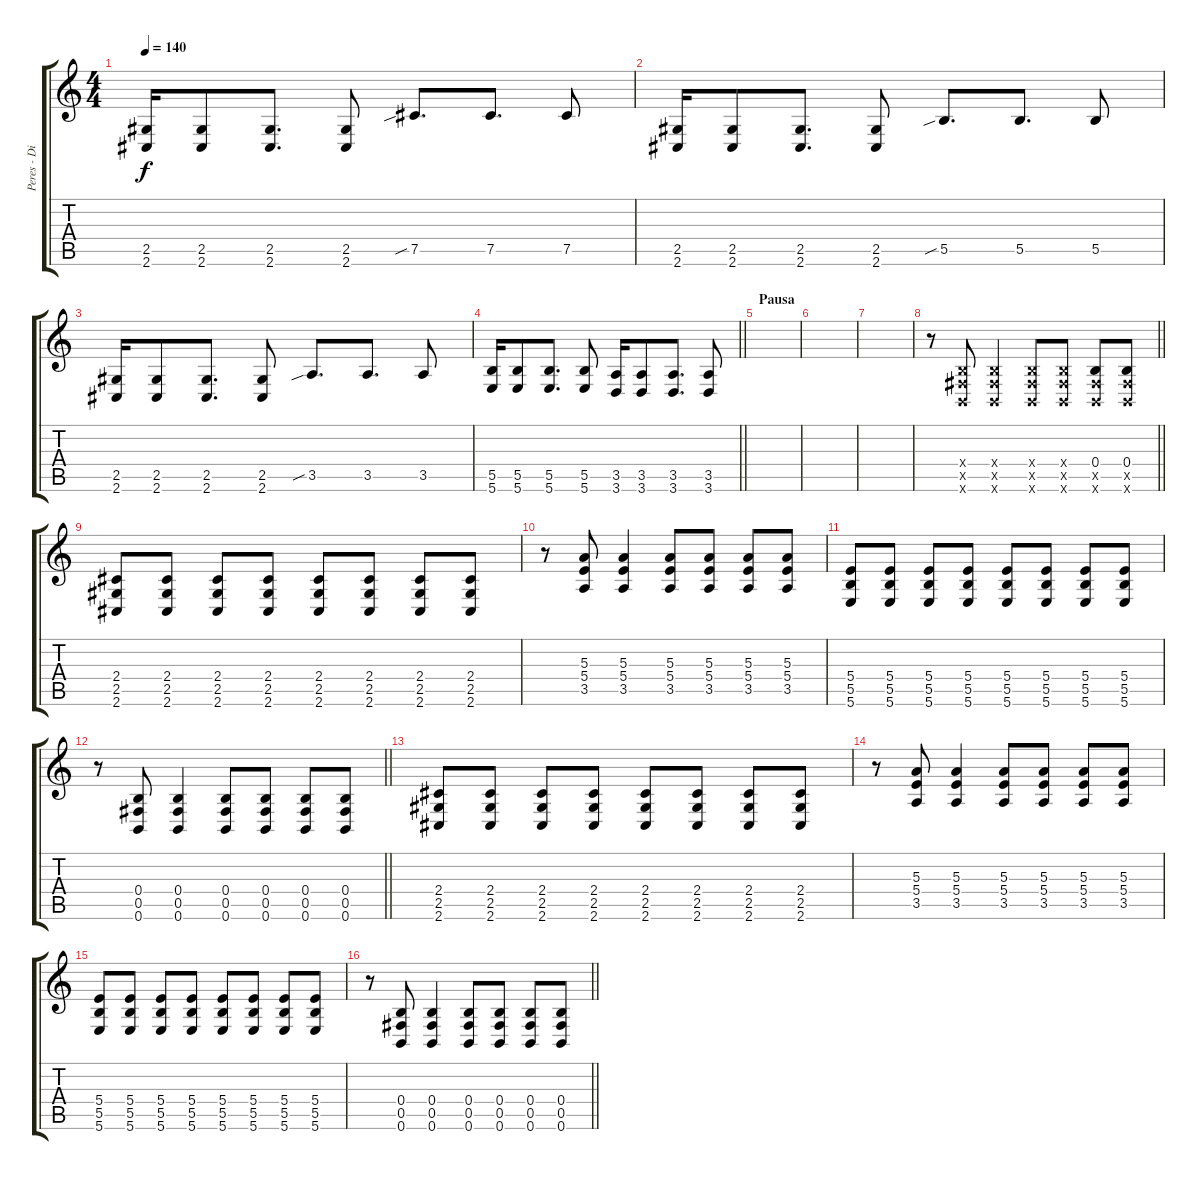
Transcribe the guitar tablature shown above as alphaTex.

\track ("Peres - Distorção" "Peres - Di") {instrument distortionguitar}
\staff {score tabs}
\tuning (Db4 Ab3 E3 B2 Gb2 B1) {hide}
\ts (4 4)
\tempo 140
\clef g2
\ks c
(2.5 2.6).16{dy f} (2.5 2.6).8 (2.5 2.6).8{d} (2.5 2.6).8 7.5{sib}.8{d} 7.5.8{d} 7.5.8 |
(2.5 2.6).16 (2.5 2.6).8 (2.5 2.6).8{d} (2.5 2.6).8 5.5{sib}.8{d} 5.5.8{d} 5.5.8 |
(2.5 2.6).16 (2.5 2.6).8 (2.5 2.6).8{d} (2.5 2.6).8 3.5{sib}.8{d} 3.5.8{d} 3.5.8 |
\barLineRight lightlight
(5.5 5.6).16 (5.5 5.6).8 (5.5 5.6).8{d} (5.5 5.6).8 (3.5 3.6).16 (3.5 3.6).8 (3.5 3.6).8{d} (3.5 3.6).8 |
\section ("" "Pausa")
|
|
|
\barLineRight lightlight
r.8 (0.4{x} 0.5{x} 0.6{x}).8 (0.4{x} 0.5{x} 0.6{x}).4 (0.4{x} 0.5{x} 0.6{x}).8 (0.4{x} 0.5{x} 0.6{x}).8 (0.4 0.5{x} 0.6{x}).8 (0.4 0.5{x} 0.6{x}).8 |
(2.4 2.5 2.6).8 (2.4 2.5 2.6).8 (2.4 2.5 2.6).8 (2.4 2.5 2.6).8 (2.4 2.5 2.6).8 (2.4 2.5 2.6).8 (2.4 2.5 2.6).8 (2.4 2.5 2.6).8 |
r.8 (5.3 5.4 3.5).8 (5.3 5.4 3.5).4 (5.3 5.4 3.5).8 (5.3 5.4 3.5).8 (5.3 5.4 3.5).8 (5.3 5.4 3.5).8 |
(5.4 5.5 5.6).8 (5.4 5.5 5.6).8 (5.4 5.5 5.6).8 (5.4 5.5 5.6).8 (5.4 5.5 5.6).8 (5.4 5.5 5.6).8 (5.4 5.5 5.6).8 (5.4 5.5 5.6).8 |
\barLineRight lightlight
r.8 (0.4 0.5 0.6).8 (0.4 0.5 0.6).4 (0.4 0.5 0.6).8 (0.4 0.5 0.6).8 (0.4 0.5 0.6).8 (0.4 0.5 0.6).8 |
(2.4 2.5 2.6).8 (2.4 2.5 2.6).8 (2.4 2.5 2.6).8 (2.4 2.5 2.6).8 (2.4 2.5 2.6).8 (2.4 2.5 2.6).8 (2.4 2.5 2.6).8 (2.4 2.5 2.6).8 |
r.8 (5.3 5.4 3.5).8 (5.3 5.4 3.5).4 (5.3 5.4 3.5).8 (5.3 5.4 3.5).8 (5.3 5.4 3.5).8 (5.3 5.4 3.5).8 |
(5.4 5.5 5.6).8 (5.4 5.5 5.6).8 (5.4 5.5 5.6).8 (5.4 5.5 5.6).8 (5.4 5.5 5.6).8 (5.4 5.5 5.6).8 (5.4 5.5 5.6).8 (5.4 5.5 5.6).8 |
\barLineRight lightlight
r.8 (0.4 0.5 0.6).8 (0.4 0.5 0.6).4 (0.4 0.5 0.6).8 (0.4 0.5 0.6).8 (0.4 0.5 0.6).8 (0.4 0.5 0.6).8
